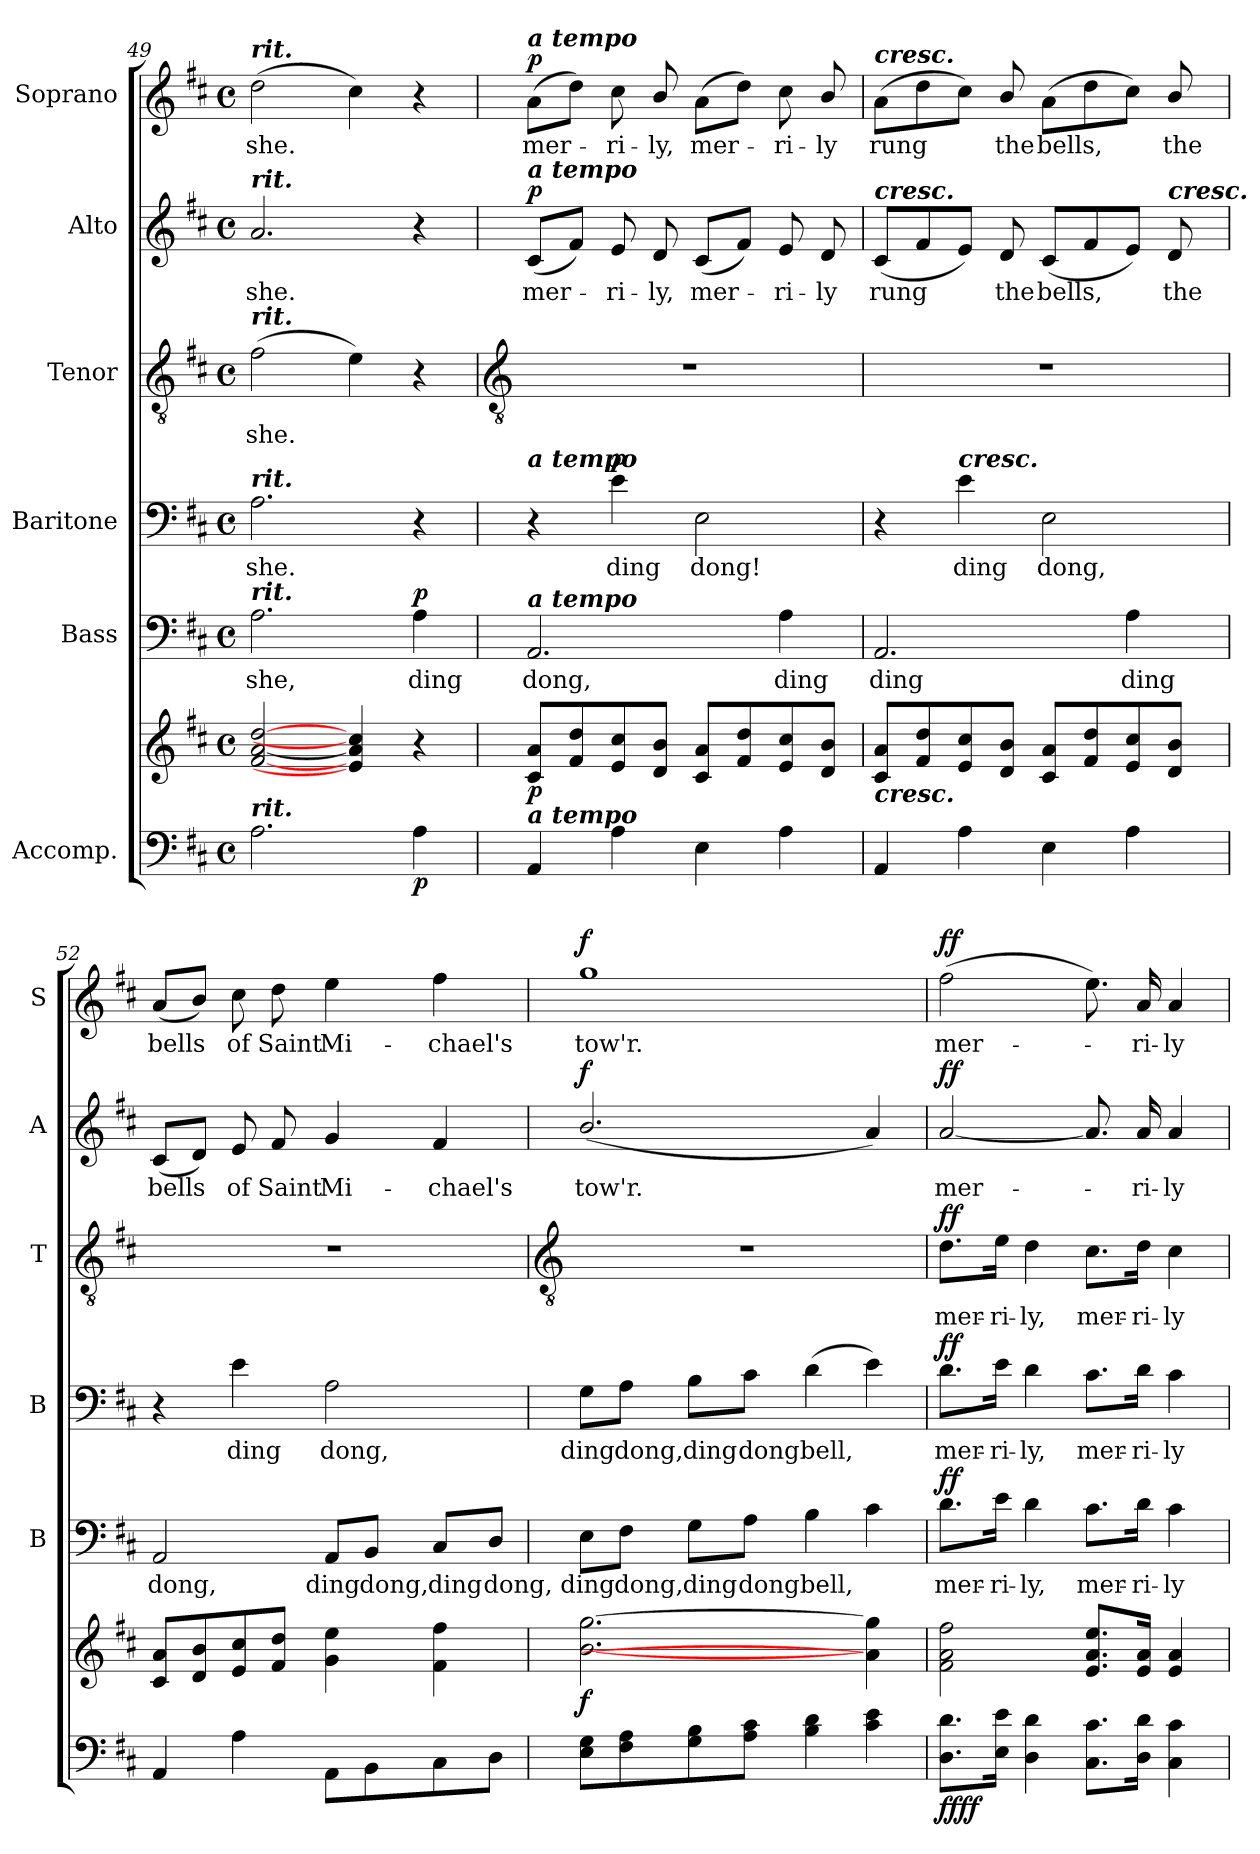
**kern	**kern	**dynam	**kern	**text	**dynam	**kern	**text	**dynam	**kern	**text	**dynam	**kern	**text	**dynam	**kern	**text	**dynam
*part6	*part6	*part6	*part5	*part5	*part5	*part4	*part4	*part4	*part3	*part3	*part3	*part2	*part2	*part2	*part1	*part1	*part1
*staff7	*staff6	*staff6/7	*staff5	*staff5	*staff5	*staff4	*staff4	*staff4	*staff3	*staff3	*staff3	*staff2	*staff2	*staff2	*staff1	*staff1	*staff1
*I"Accomp.	*	*	*I"Bass	*	*	*I"Baritone	*	*	*I"Tenor	*	*	*I"Alto	*	*	*I"Soprano	*	*
*	*	*	*I'B	*	*	*I'B	*	*	*I'T	*	*	*I'A	*	*	*I'S	*	*
*clefF4	*clefG2	*	*clefF4	*	*	*clefF4	*	*	*clefGv2	*	*	*clefG2	*	*	*clefG2	*	*
*k[f#c#]	*k[f#c#]	*	*k[f#c#]	*	*	*k[f#c#]	*	*	*k[f#c#]	*	*	*k[f#c#]	*	*	*k[f#c#]	*	*
*D:	*D:	*	*D:	*	*	*D:	*	*	*D:	*	*	*D:	*	*	*D:	*	*
*M4/4	*M4/4	*	*M4/4	*	*	*M4/4	*	*	*M4/4	*	*	*M4/4	*	*	*M4/4	*	*
*met(c)	*met(c)	*	*met(c)	*	*	*met(c)	*	*	*met(c)	*	*	*met(c)	*	*	*met(c)	*	*
=49	=49	=49	=49	=49	=49	=49	=49	=49	=49	=49	=49	=49	=49	=49	=49	=49	=49
!	!	!	!	!	!	!	!	!	!	!	!	!	!	!	!LO:TX:a:Bi:t=rit.	!	!
!	!	!	!	!	!	!	!	!	!	!	!	!LO:TX:a:Bi:t=rit.	!	!	!	!	!
!	!	!	!	!	!	!	!	!	!LO:TX:a:Bi:t=rit.	!	!	!	!	!	!	!	!
!	!	!	!	!	!	!LO:TX:a:Bi:t=rit.	!	!	!	!	!	!	!	!	!	!	!
!	!	!	!LO:TX:a:Bi:t=rit.	!	!	!	!	!	!	!	!	!	!	!	!	!	!
!LO:TX:a:Bi:t=rit.	!	!	!	!	!	!	!	!	!	!	!	!	!	!	!	!	!
!	!	!	!	!LO:LY:b	!	!	!LO:LY:b	!	!	!LO:LY:b	!	!	!LO:LY:b	!	!	!LO:LY:b	!
2.A	[2f#/ [2a/ [2dd/	.	2.A	she,	.	2.A	she.	.	(>2f#	she.	.	2.a	she.	.	(>2dd	she.	.
.	4e/] 4a/] 4cc#/]	.	.	.	.	.	.	.	4e)	.	.	.	.	.	4cc#)	.	.
!	!	!LO:DY:b=2	!	!LO:LY:b	!LO:DY:b	!	!	!	!	!	!	!	!	!	!	!	!
4A	4r	p	4A	ding	p	4r	.	.	4r	.	.	4r	.	.	4r	.	.
!!LO:LB:g=z
=50	=50	=50	=50	=50	=50	=50	=50	=50	=50	=50	=50	=50	=50	=50	=50	=50	=50
*	*	*	*	*	*	*	*	*	*clefGv2	*	*	*	*	*	*	*	*
!	!	!	!	!	!	!	!	!	!	!	!	!	!	!	!LO:TX:a:Bi:t=a tempo	!	!
!	!	!	!	!	!	!	!	!	!	!	!	!LO:TX:a:Bi:t=a tempo	!	!	!	!	!
!	!	!	!	!	!	!LO:TX:a:Bi:t=a tempo	!	!	!	!	!	!	!	!	!	!	!
!	!	!	!LO:TX:a:Bi:t=a tempo	!	!	!	!	!	!	!	!	!	!	!	!	!	!
!LO:TX:a:Bi:t=a tempo	!	!	!	!	!	!	!	!	!	!	!	!	!	!	!	!	!
!	!	!LO:DY:b	!	!LO:LY:b	!	!	!	!	!	!	!	!	!LO:LY:b	!LO:DY:b	!	!LO:LY:b	!LO:DY:b
4AA	8c# 8aL	p	2.AA	dong,	.	4r	.	.	1r	.	.	(<8c#L	mer-	p	(>8aL	mer-	p
.	8f# 8dd	.	.	.	.	.	.	.	.	.	.	8f#J)	.	.	8ddJ)	.	.
!	!	!	!	!	!	!	!LO:LY:b	!LO:DY:b	!	!	!	!	!LO:LY:b	!	!	!LO:LY:b	!
4A	8e 8cc#	.	.	.	.	4e	ding	p	.	.	.	8e	ri-	.	8cc#	ri-	.
!	!	!	!	!	!	!	!	!	!	!	!	!	!LO:LY:b	!	!	!LO:LY:b	!
.	8d/ 8b/J	.	.	.	.	.	.	.	.	.	.	8d/	-ly,	.	8b/	-ly,	.
!	!	!	!	!	!	!	!LO:LY:b	!	!	!	!	!	!LO:LY:b	!	!	!LO:LY:b	!
4E	8c# 8aL	.	.	.	.	2E	dong!	.	.	.	.	(<8c#L	mer-	.	(>8aL	mer-	.
.	8f# 8dd	.	.	.	.	.	.	.	.	.	.	8f#J)	.	.	8ddJ)	.	.
!	!	!	!	!LO:LY:b	!	!	!	!	!	!	!	!	!LO:LY:b	!	!	!LO:LY:b	!
4A	8e 8cc#	.	4A	ding	.	.	.	.	.	.	.	8e	ri-	.	8cc#	ri-	.
!	!	!	!	!	!	!	!	!	!	!	!	!	!LO:LY:b	!	!	!LO:LY:b	!
.	8d/ 8b/J	.	.	.	.	.	.	.	.	.	.	8d/	-ly	.	8b/	-ly	.
=51	=51	=51	=51	=51	=51	=51	=51	=51	=51	=51	=51	=51	=51	=51	=51	=51	=51
!	!	!	!	!	!	!	!	!	!	!	!	!	!	!	!LO:TX:a:Bi:t=cresc.	!	!
!	!	!	!	!	!	!	!	!	!	!	!	!LO:TX:a:Bi:t=cresc.	!	!	!	!	!
!	!LO:TX:b:Bi:t=cresc.	!	!	!	!	!	!	!	!	!	!	!	!	!	!	!	!
!	!	!	!	!LO:LY:b	!	!	!	!	!	!	!	!	!LO:LY:b	!	!	!LO:LY:b	!
4AA	8c# 8aL	.	2.AA	ding	.	4r	.	.	1r	.	.	(<8c#L	rung	.	(>8aL	rung	.
.	8f# 8dd	.	.	.	.	.	.	.	.	.	.	8f#	.	.	8dd	.	.
!	!	!	!	!	!	!LO:TX:a:Bi:t=cresc.	!	!	!	!	!	!	!	!	!	!	!
!	!	!	!	!	!	!	!LO:LY:b	!	!	!	!	!	!	!	!	!	!
4A	8e 8cc#	.	.	.	.	4e	ding	.	.	.	.	8eJ)	.	.	8cc#J)	.	.
!	!	!	!	!	!	!	!	!	!	!	!	!	!LO:LY:b	!	!	!LO:LY:b	!
.	8d/ 8b/J	.	.	.	.	.	.	.	.	.	.	8d/	the	.	8b/	the	.
!	!	!	!	!	!	!	!LO:LY:b	!	!	!	!	!	!LO:LY:b	!	!	!LO:LY:b	!
4E	8c# 8aL	.	.	.	.	2E	dong,	.	.	.	.	(<8c#L	bells,	.	(>8aL	bells,	.
.	8f# 8dd	.	.	.	.	.	.	.	.	.	.	8f#	.	.	8dd	.	.
!	!	!	!	!LO:LY:b	!	!	!	!	!	!	!	!	!	!	!	!	!
4A	8e 8cc#	.	4A	ding	.	.	.	.	.	.	.	8eJ)	.	.	8cc#J)	.	.
!	!	!	!	!	!	!	!	!	!	!	!	!LO:TX:a:Bi:t=cresc.	!	!	!	!	!
!	!	!	!	!	!	!	!	!	!	!	!	!	!LO:LY:b	!	!	!LO:LY:b	!
.	8d/ 8b/J	.	.	.	.	.	.	.	.	.	.	8d/	the	.	8b/	the	.
=52	=52	=52	=52	=52	=52	=52	=52	=52	=52	=52	=52	=52	=52	=52	=52	=52	=52
!	!	!	!	!LO:LY:b	!	!	!	!	!	!	!	!	!LO:LY:b	!	!	!LO:LY:b	!
4AA	8c# 8aL	.	2AA	dong,	.	4r	.	.	1r	.	.	(<8c#L	bells	.	(<8aL	bells	.
.	8d 8b	.	.	.	.	.	.	.	.	.	.	8dJ)	.	.	8bJ)	.	.
!	!	!	!	!	!	!	!LO:LY:b	!	!	!	!	!	!LO:LY:b	!	!	!LO:LY:b	!
4A	8e 8cc#	.	.	.	.	4e	ding	.	.	.	.	8e	of	.	8cc#	of	.
!	!	!	!	!	!	!	!	!	!	!	!	!	!LO:LY:b	!	!	!LO:LY:b	!
.	8f# 8ddJ	.	.	.	.	.	.	.	.	.	.	8f#	Saint	.	8dd	Saint	.
!	!	!	!	!LO:LY:b	!	!	!LO:LY:b	!	!	!	!	!	!LO:LY:b	!	!	!LO:LY:b	!
8AA\L	4g 4ee	.	8AA/L	ding	.	2A	dong,	.	.	.	.	4g	Mi-	.	4ee	Mi-	.
!	!	!	!	!LO:LY:b	!	!	!	!	!	!	!	!	!	!	!	!	!
8BB\	.	.	8BB/J	dong,	.	.	.	.	.	.	.	.	.	.	.	.	.
!	!	!	!	!LO:LY:b	!	!	!	!	!	!	!	!	!LO:LY:b	!	!	!LO:LY:b	!
8C#\	4f# 4ff#	.	8C#/L	ding	.	.	.	.	.	.	.	4f#	-chael's	.	4ff#	-chael's	.
!	!	!	!	!LO:LY:b	!	!	!	!	!	!	!	!	!	!	!	!	!
8D\J	.	.	8D/J	dong,	.	.	.	.	.	.	.	.	.	.	.	.	.
!!LO:LB:g=z
=53	=53	=53	=53	=53	=53	=53	=53	=53	=53	=53	=53	=53	=53	=53	=53	=53	=53
*	*	*	*	*	*	*	*	*	*clefGv2	*	*	*	*	*	*	*	*
!	!	!LO:DY:b	!	!LO:LY:b	!	!	!LO:LY:b	!	!	!	!	!	!LO:LY:b	!LO:DY:b	!	!LO:LY:b	!LO:DY:b
8E 8GL	[2.b [2.gg	f	8E\L	ding	.	8G\L	ding	.	1r	.	.	(<2.b/	tow'r.	f	1gg	tow'r.	f
!	!	!	!	!LO:LY:b	!	!	!LO:LY:b	!	!	!	!	!	!	!	!	!	!
8F# 8A	.	.	8F#\J	dong,	.	8A\J	dong,	.	.	.	.	.	.	.	.	.	.
!	!	!	!	!LO:LY:b	!	!	!LO:LY:b	!	!	!	!	!	!	!	!	!	!
8G 8B	.	.	8G\L	ding	.	8B\L	ding	.	.	.	.	.	.	.	.	.	.
!	!	!	!	!LO:LY:b	!	!	!LO:LY:b	!	!	!	!	!	!	!	!	!	!
8A 8c#J	.	.	8A\J	dong	.	8c#\J	dong	.	.	.	.	.	.	.	.	.	.
!	!	!	!	!LO:LY:b	!	!	!LO:LY:b	!	!	!	!	!	!	!	!	!	!
4B 4d	.	.	4B	bell,	.	(>4d	bell,	.	.	.	.	.	.	.	.	.	.
4c# 4e	4a] 4gg]	.	4c#	.	.	4e)	.	.	.	.	.	4a)	.	.	.	.	.
=54	=54	=54	=54	=54	=54	=54	=54	=54	=54	=54	=54	=54	=54	=54	=54	=54	=54
!	!	!LO:DY:b=2	!	!LO:LY:b	!	!	!LO:LY:b	!	!	!LO:LY:b	!	!	!LO:LY:b	!	!	!LO:LY:b	!
!	!	!LO:DY:n=1:b	!	!	!LO:DY:b	!	!	!LO:DY:b	!	!	!LO:DY:b	!	!	!LO:DY:b	!	!	!LO:DY:b
8.D 8.dL	2f# 2a 2ff#	ff ff	8.d\L	mer-	ff	8.d\L	mer-	ff	8.d\L	mer-	ff	[2a	mer-	ff	(>2ff#	mer-	ff
!	!	!	!	!LO:LY:b	!	!	!LO:LY:b	!	!	!LO:LY:b	!	!	!	!	!	!	!
16E 16eJ	.	.	16e\Jk	-ri-	.	16e\Jk	-ri-	.	16e\Jk	-ri-	.	.	.	.	.	.	.
!	!	!	!	!LO:LY:b	!	!	!LO:LY:b	!	!	!LO:LY:b	!	!	!	!	!	!	!
4D 4d	.	.	4d	-ly,	.	4d	-ly,	.	4d	-ly,	.	.	.	.	.	.	.
!	!	!	!	!LO:LY:b	!	!	!LO:LY:b	!	!	!LO:LY:b	!	!	!	!	!	!	!
8.C# 8.c#L	8.e 8.a 8.eeL	.	8.c#\L	mer-	.	8.c#\L	mer-	.	8.c#\L	mer-	.	8.a]	.	.	8.ee)	.	.
!	!	!	!	!LO:LY:b	!	!	!LO:LY:b	!	!	!LO:LY:b	!	!	!LO:LY:b	!	!	!LO:LY:b	!
16D 16dJ	16e 16aJ	.	16d\Jk	-ri-	.	16d\Jk	-ri-	.	16d\Jk	-ri-	.	16a	ri-	.	16a	ri-	.
!	!	!	!	!LO:LY:b	!	!	!LO:LY:b	!	!	!LO:LY:b	!	!	!LO:LY:b	!	!	!LO:LY:b	!
4C# 4c#	4e 4a	.	4c#	-ly	.	4c#	-ly	.	4c#	-ly	.	4a	-ly	.	4a	-ly	.
=	=	=	=	=	=	=	=	=	=	=	=	=	=	=	=	=	=
*-	*-	*-	*-	*-	*-	*-	*-	*-	*-	*-	*-	*-	*-	*-	*-	*-	*-
